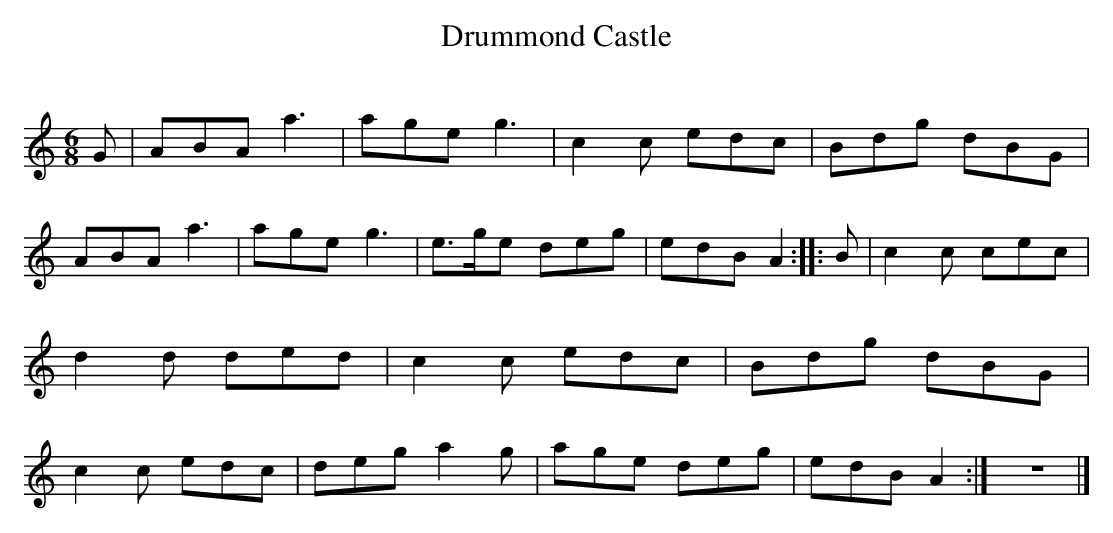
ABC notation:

X:1
T:Drummond Castle
C:
M:6/8
L:1/8
K:C
G |ABA a3 |age g3 |c2 c edc |Bdg dBG |ABA a3 |age g3 |e3/2g/e deg |edB A2 ::B |c2 c cec |d2 d ded |c2 c edc |Bdg dBG |c2 c edc |deg a2 g |age deg |edB A2 :|z6 |]
